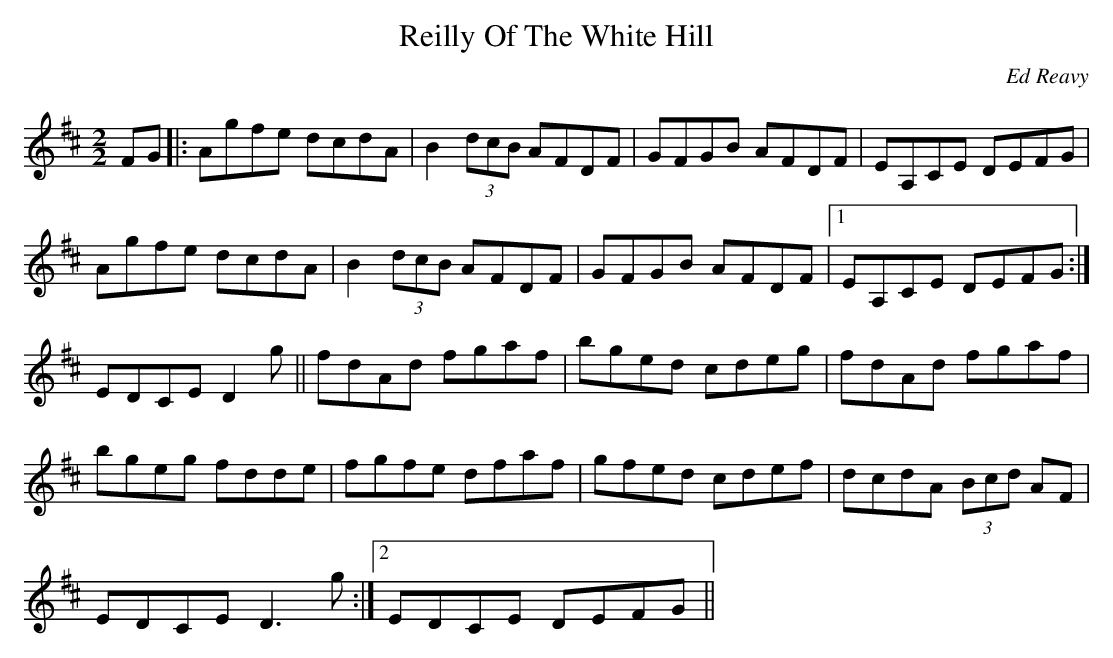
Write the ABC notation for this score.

X:1
T:Reilly Of The White Hill
M:2/2
L:1/8
C:Ed Reavy
K:D
FG|:Agfe dcdA|B2 (3dcB AFDF|GFGB AFDF|EA,CE DEFG|
Agfe dcdA|B2 (3dcB AFDF|GFGB AFDF|1 EA,CE DEFG:|
2EDCE D2 g||fdAd fgaf|bged cdeg|fdAd fgaf|
bgeg fdde|fgfe dfaf|gfed cdef|dcdA (3Bcd AF|
1EDCE D3 g:|2 EDCE DEFG||
